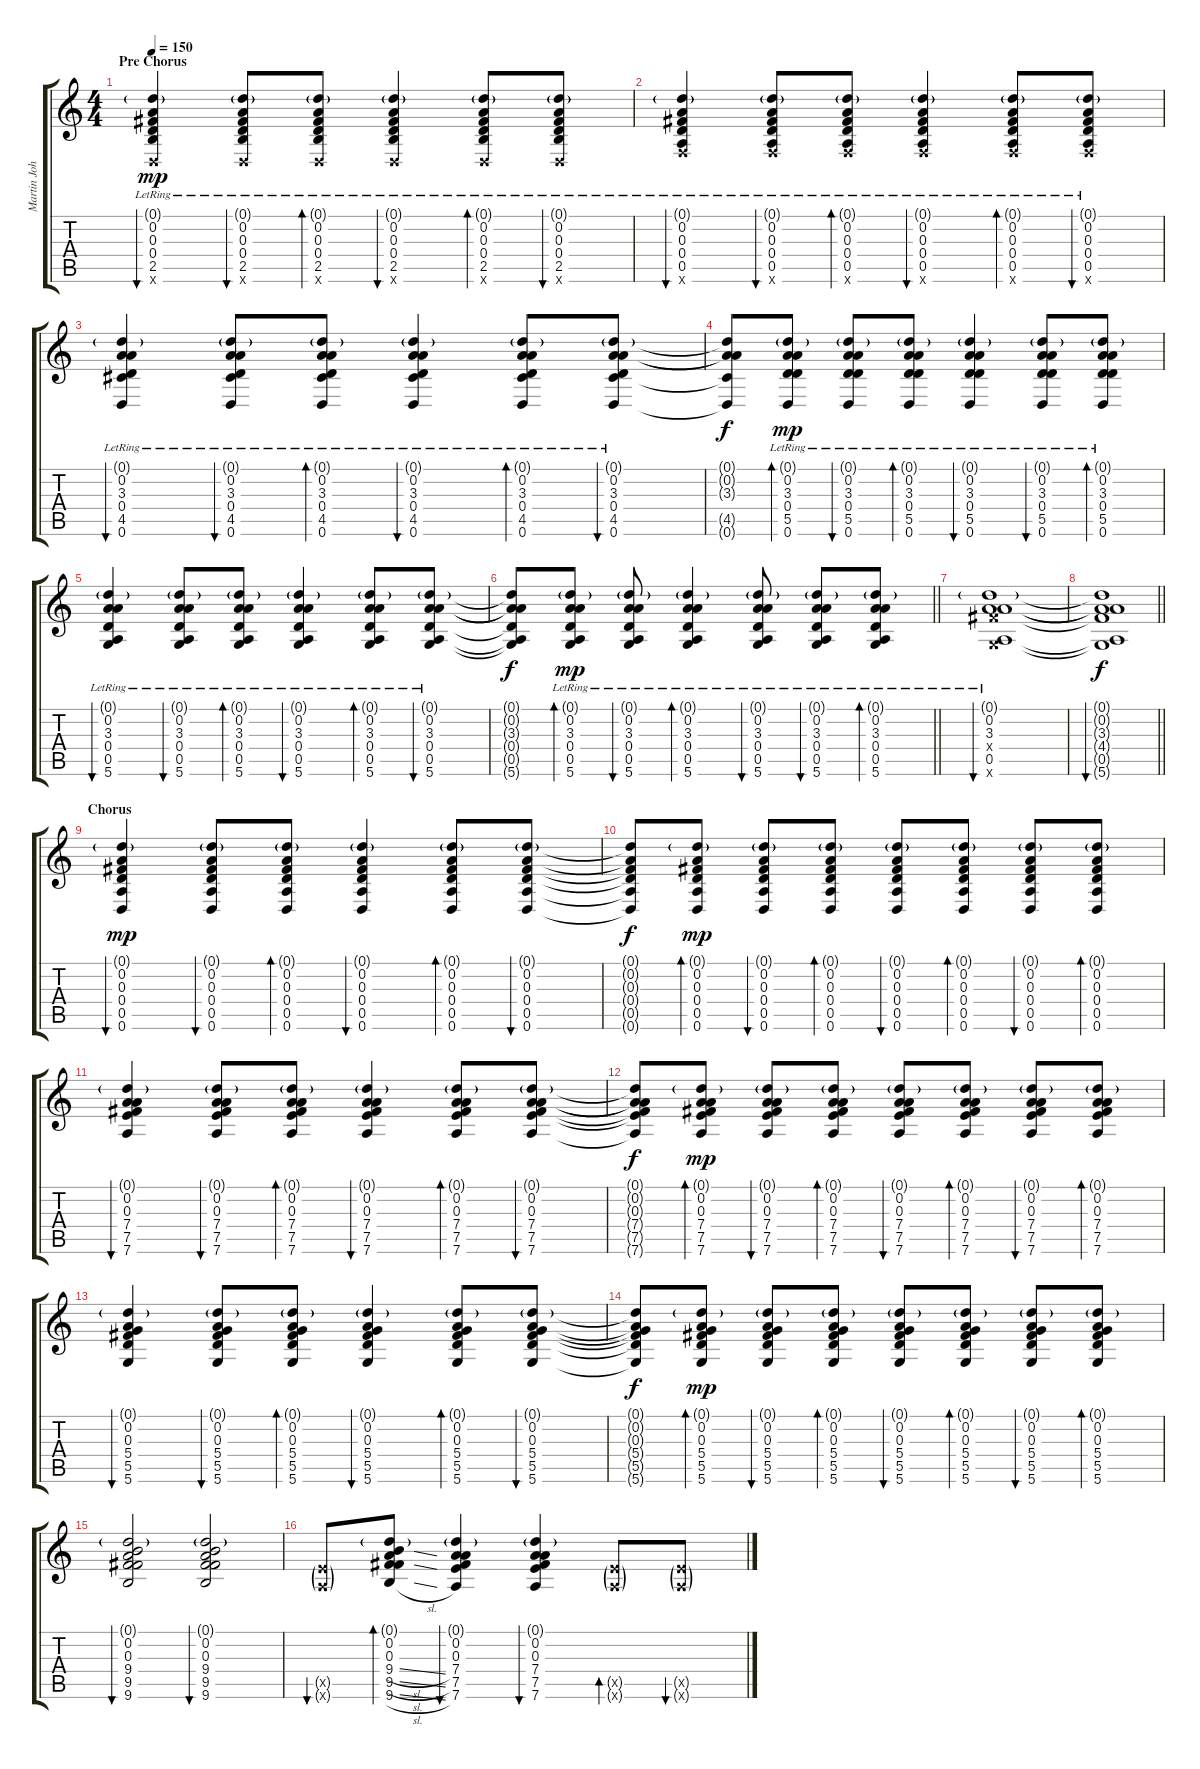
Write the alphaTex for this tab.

\track ("Martin Johnson (Rhythm Guitar)" "Martin Joh") {instrument acousticguitarsteel}
\staff {score tabs}
\tuning (D4 A3 Gb3 D3 A2 D2) {hide}
\ts (4 4)
\section ("" "Pre Chorus")
\tempo 150
\clef g2
\ks c
(0.1{g lr} 0.2{lr} 0.3{lr} 0.4{lr} 2.5{lr} 0.6{x}).4{bu 240 dy mp} (0.1{g lr} 0.2{lr} 0.3{lr} 0.4{lr} 2.5{lr} 0.6{x}).8{bu 60} (0.1{g lr} 0.2{lr} 0.3{lr} 0.4{lr} 2.5{lr} 0.6{x}).8{bd 60} (0.1{g lr} 0.2{lr} 0.3{lr} 0.4{lr} 2.5{lr} 0.6{x}).4{bu 60} (0.1{g lr} 0.2{lr} 0.3{lr} 0.4{lr} 2.5{lr} 0.6{x}).8{bd 60} (0.1{g lr} 0.2{lr} 0.3{lr} 0.4{lr} 2.5{lr} 0.6{x}).8{bu 60} |
(0.1{g lr} 0.2{lr} 0.3{lr} 0.4{lr} 0.5{lr} 3.6{x}).4{bu 240} (0.1{g lr} 0.2{lr} 0.3{lr} 0.4{lr} 0.5{lr} 3.6{x}).8{bu 60} (0.1{g lr} 0.2{lr} 0.3{lr} 0.4{lr} 0.5{lr} 3.6{x}).8{bd 60} (0.1{g lr} 0.2{lr} 0.3{lr} 0.4{lr} 0.5{lr} 3.6{x}).4{bu 60} (0.1{g lr} 0.2{lr} 0.3{lr} 0.4{lr} 0.5{lr} 3.6{x}).8{bd 60} (0.1{g lr} 0.2{lr} 0.3{lr} 0.4{lr} 0.5{lr} 3.6{x}).8{bu 60} |
(0.1{g lr} 0.2{lr} 3.3{lr} 0.4{lr} 4.5{lr} 0.6).4{bu 240} (0.1{g lr} 0.2{lr} 3.3{lr} 0.4{lr} 4.5{lr} 0.6{lr}).8{bu 60} (0.1{g lr} 0.2{lr} 3.3{lr} 0.4{lr} 4.5{lr} 0.6{lr}).8{bd 60} (0.1{g lr} 0.2{lr} 3.3{lr} 0.4{lr} 4.5{lr} 0.6{lr}).4{bu 60} (0.1{g lr} 0.2{lr} 3.3{lr} 0.4{lr} 4.5{lr} 0.6{lr}).8{bd 60} (0.1{g lr} 0.2{lr} 3.3{lr} 0.4{lr} 4.5{lr} 0.6{lr}).8{bu 60} |
(0.1{t} 0.2{t} 3.3{t} 4.5{t} 0.6{t}).8{dy f} (0.1{g lr} 0.2{lr} 3.3{lr} 0.4{lr} 5.5{lr} 0.6{lr}).8{bd 60 dy mp} (0.1{g lr} 0.2{lr} 3.3{lr} 0.4{lr} 5.5{lr} 0.6{lr}).8{bu 60} (0.1{g lr} 0.2{lr} 3.3{lr} 0.4{lr} 5.5{lr} 0.6{lr}).8{bd 60} (0.1{g lr} 0.2{lr} 3.3{lr} 0.4{lr} 5.5{lr} 0.6{lr}).4{bu 60} (0.1{g lr} 0.2{lr} 3.3{lr} 0.4{lr} 5.5{lr} 0.6{lr}).8{bu 60} (0.1{g lr} 0.2{lr} 3.3{lr} 0.4{lr} 5.5{lr} 0.6{lr}).8{bd 60} |
(0.1{g lr} 0.2{lr} 3.3{lr} 0.4{lr} 0.5{lr} 5.6{lr}).4{bu 240} (0.1{g lr} 0.2{lr} 3.3{lr} 0.4{lr} 0.5{lr} 5.6{lr}).8{bu 60} (0.1{g lr} 0.2{lr} 3.3{lr} 0.4{lr} 0.5{lr} 5.6{lr}).8{bd 60} (0.1{g lr} 0.2{lr} 3.3{lr} 0.4{lr} 0.5{lr} 5.6{lr}).4{bu 60} (0.1{g lr} 0.2{lr} 3.3{lr} 0.4{lr} 0.5{lr} 5.6{lr}).8{bd 60} (0.1{g lr} 0.2{lr} 3.3{lr} 0.4{lr} 0.5{lr} 5.6{lr}).8{bu 60} |
\barLineRight lightlight
(0.1{t} 0.2{t} 3.3{t} 0.4{t} 0.5{t} 5.6{t}).8{dy f} (0.1{g lr} 0.2{lr} 3.3{lr} 0.4{lr} 0.5{lr} 5.6{lr}).8{bd 60 dy mp} (0.1{g lr} 0.2{lr} 3.3{lr} 0.4{lr} 0.5{lr} 5.6{lr}).8{bu 60} (0.1{g lr} 0.2{lr} 3.3{lr} 0.4{lr} 0.5{lr} 5.6{lr}).4{bd 60} (0.1{g lr} 0.2{lr} 3.3{lr} 0.4{lr} 0.5{lr} 5.6{lr}).8{bu 60} (0.1{g lr} 0.2{lr} 3.3{lr} 0.4{lr} 0.5{lr} 5.6{lr}).8{bu 60} (0.1{g lr} 0.2{lr} 3.3{lr} 0.4{lr} 0.5{lr} 5.6{lr}).8{bd 60} |
(0.1{g lr} 0.2{lr} 3.3{lr} 4.4{x} 0.5{lr} 5.6{x}).1{bu 240} |
\barLineRight lightlight
(0.1{t} 0.2{t} 3.3{t} 4.4{t} 0.5{t} 5.6{t}).1{bu 240 dy f} |
\section ("" "Chorus")
(0.1{g} 0.2 0.3 0.4 0.5 0.6).4{bu 240 dy mp instrument overdrivenguitar} (0.1{g} 0.2 0.3 0.4 0.5 0.6).8{bu 60} (0.1{g} 0.2 0.3 0.4 0.5 0.6).8{bd 60} (0.1{g} 0.2 0.3 0.4 0.5 0.6).4{bu 60} (0.1{g} 0.2 0.3 0.4 0.5 0.6).8{bd 60} (0.1{g} 0.2 0.3 0.4 0.5 0.6).8{bu 60} |
(0.1{t} 0.2{t} 0.3{t} 0.4{t} 0.5{t} 0.6{t}).8{dy f} (0.1{g} 0.2 0.3 0.4 0.5 0.6).8{bd 60 dy mp} (0.1{g} 0.2 0.3 0.4 0.5 0.6).8{bu 60} (0.1{g} 0.2 0.3 0.4 0.5 0.6).8{bd 60} (0.1{g} 0.2 0.3 0.4 0.5 0.6).8{bu 60} (0.1{g} 0.2 0.3 0.4 0.5 0.6).8{bd 60} (0.1{g} 0.2 0.3 0.4 0.5 0.6).8{bu 60} (0.1{g} 0.2 0.3 0.4 0.5 0.6).8{bd 60} |
(0.1{g} 0.2 0.3 7.4 7.5 7.6).4{bu 120} (0.1{g} 0.2 0.3 7.4 7.5 7.6).8{bu 60} (0.1{g} 0.2 0.3 7.4 7.5 7.6).8{bd 60} (0.1{g} 0.2 0.3 7.4 7.5 7.6).4{bu 60} (0.1{g} 0.2 0.3 7.4 7.5 7.6).8{bd 60} (0.1{g} 0.2 0.3 7.4 7.5 7.6).8{bu 60} |
(0.1{t} 0.2{t} 0.3{t} 7.4{t} 7.5{t} 7.6{t}).8{dy f} (0.1{g} 0.2 0.3 7.4 7.5 7.6).8{bd 60 dy mp} (0.1{g} 0.2 0.3 7.4 7.5 7.6).8{bu 60} (0.1{g} 0.2 0.3 7.4 7.5 7.6).8{bd 60} (0.1{g} 0.2 0.3 7.4 7.5 7.6).8{bu 60} (0.1{g} 0.2 0.3 7.4 7.5 7.6).8{bd 60} (0.1{g} 0.2 0.3 7.4 7.5 7.6).8{bu 60} (0.1{g} 0.2 0.3 7.4 7.5 7.6).8{bd 60} |
(0.1{g} 0.2 0.3 5.4 5.5 5.6).4{bu 120} (0.1{g} 0.2 0.3 5.4 5.5 5.6).8{bu 60} (0.1{g} 0.2 0.3 5.4 5.5 5.6).8{bd 60} (0.1{g} 0.2 0.3 5.4 5.5 5.6).4{bu 60} (0.1{g} 0.2 0.3 5.4 5.5 5.6).8{bd 60} (0.1{g} 0.2 0.3 5.4 5.5 5.6).8{bu 60} |
(0.1{t} 0.2{t} 0.3{t} 5.4{t} 5.5{t} 5.6{t}).8{dy f} (0.1{g} 0.2 0.3 5.4 5.5 5.6).8{bd 60 dy mp} (0.1{g} 0.2 0.3 5.4 5.5 5.6).8{bu 60} (0.1{g} 0.2 0.3 5.4 5.5 5.6).8{bd 60} (0.1{g} 0.2 0.3 5.4 5.5 5.6).8{bu 60} (0.1{g} 0.2 0.3 5.4 5.5 5.6).8{bd 60} (0.1{g} 0.2 0.3 5.4 5.5 5.6).8{bu 60} (0.1{g} 0.2 0.3 5.4 5.5 5.6).8{bd 60} |
(0.1{g} 0.2 0.3 9.4 9.5 9.6).2{bu 120} (0.1{g} 0.2 0.3 9.4 9.5 9.6).2{bu 120} |
(7.5{g x} 7.6{g x}).8{bu 60} (0.1{g} 0.2 0.3 9.4{sl} 9.5{sl} 9.6{sl}).8{bd 60} (0.1{g} 0.2 0.3 7.4 7.5 7.6).4{bu 120} (0.1{g} 0.2 0.3 7.4 7.5 7.6).4{bu 60} (7.5{g x} 7.6{g x}).8{bd 60} (7.5{g x} 7.6{g x}).8{bu 60}
